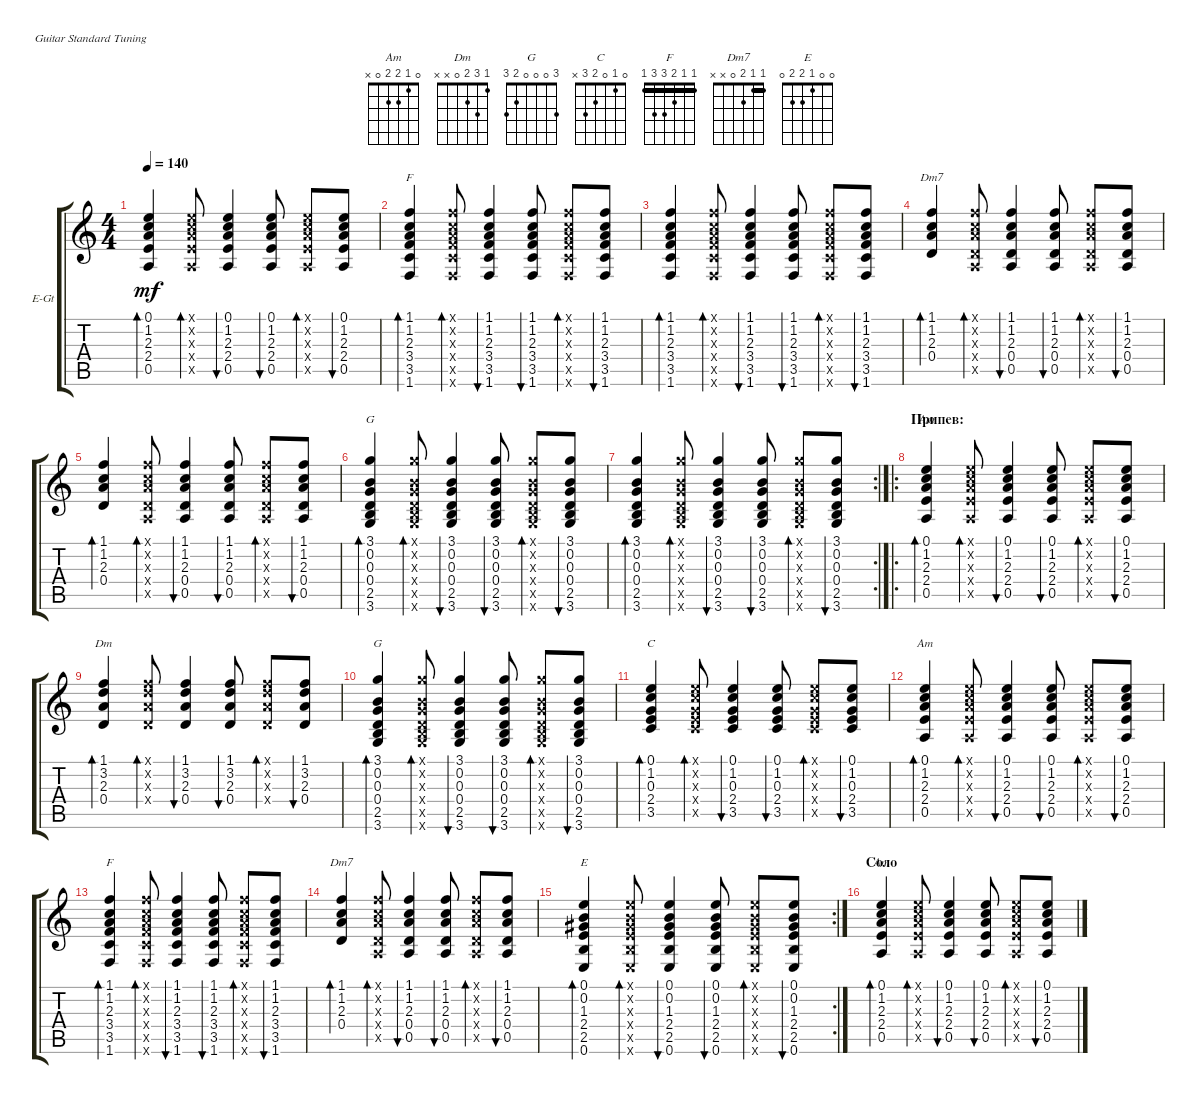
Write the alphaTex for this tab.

\defaultSystemsLayout 4
\bracketExtendMode groupsimilarinstruments
\firstSystemTrackNameOrientation horizontal
\otherSystemsTrackNameOrientation horizontal
\track ("Electric Guitar" "E-Gt") {instrument electricguitarclean}
\staff {score tabs}
\tuning (E4 B3 G3 D3 A2 E2)
\chord ("Am" 0 1 2 2 0 x)
\chord ("Dm" 1 3 2 0 x x)
\chord ("G" 3 0 0 0 2 3)
\chord ("C" 0 1 0 2 3 x)
\chord ("F" 1 1 2 3 3 1) {barre (1 1)}
\chord ("Dm7" 1 1 2 0 x x) {barre 1}
\chord ("E" 0 0 1 2 2 0)
\ts (4 4)
\tempo 140
\clef g2
\ks c
(0.5 2.4 2.3 1.2 0.1).4{bd 30 dy mf} (0.5{x} 2.4{x} 2.3{x} 1.2{x} 0.1{x}).8{bd 30} (0.5 2.4 2.3 1.2 0.1).4{bu 30} (0.5 2.4 2.3 1.2 0.1).8{bu 30} (0.5{x} 2.4{x} 2.3{x} 1.2{x} 0.1{x}).8{bd 30} (0.5 2.4 2.3 1.2 0.1).8{bu 30} |
(3.5 3.4 2.3 1.2 1.1 1.6).4{bd 30 ch "F"} (3.5{x} 3.4{x} 2.3{x} 1.2{x} 1.1{x} 1.6{x}).8{bd 30} (3.5 3.4 2.3 1.2 1.1 1.6).4{bu 30} (3.5 3.4 2.3 1.2 1.1 1.6).8{bu 30} (3.5{x} 3.4{x} 2.3{x} 1.2{x} 1.1{x} 1.6{x}).8{bd 30} (3.5 3.4 2.3 1.2 1.1 1.6).8{bu 30} |
(3.5 3.4 2.3 1.2 1.1 1.6).4{bd 30} (3.5{x} 3.4{x} 2.3{x} 1.2{x} 1.1{x} 1.6{x}).8{bd 30} (3.5 3.4 2.3 1.2 1.1 1.6).4{bu 30} (3.5 3.4 2.3 1.2 1.1 1.6).8{bu 30} (3.5{x} 3.4{x} 2.3{x} 1.2{x} 1.1{x} 1.6{x}).8{bd 30} (3.5 3.4 2.3 1.2 1.1 1.6).8{bu 30} |
(0.4 2.3 1.2 1.1).4{bd 30 ch "Dm7"} (0.5{x} 0.4{x} 2.3{x} 1.2{x} 1.1{x}).8{bd 30} (0.5 0.4 2.3 1.2 1.1).4{bu 30} (0.5 0.4 2.3 1.2 1.1).8{bu 30} (0.5{x} 0.4{x} 2.3{x} 1.2{x} 1.1{x}).8{bd 30} (0.5 0.4 2.3 1.2 1.1).8{bu 30} |
(0.4 2.3 1.2 1.1).4{bd 30} (0.5{x} 0.4{x} 2.3{x} 1.2{x} 1.1{x}).8{bd 30} (0.5 0.4 2.3 1.2 1.1).4{bu 30} (0.5 0.4 2.3 1.2 1.1).8{bu 30} (0.5{x} 0.4{x} 2.3{x} 1.2{x} 1.1{x}).8{bd 30} (0.5 0.4 2.3 1.2 1.1).8{bu 30} |
(2.5 0.4 0.3 0.2 3.1 3.6).4{bd 30 ch "G"} (2.5{x} 0.4{x} 0.3{x} 0.2{x} 3.1{x} 3.6{x}).8{bd 30} (2.5 0.4 0.3 0.2 3.1 3.6).4{bu 30} (2.5 0.4 0.3 0.2 3.1 3.6).8{bu 30} (2.5{x} 0.4{x} 0.3{x} 0.2{x} 3.1{x} 3.6{x}).8{bd 30} (2.5 0.4 0.3 0.2 3.1 3.6).8{bu 30} |
\rc 2
(2.5 0.4 0.3 0.2 3.1 3.6).4{bd 30} (2.5{x} 0.4{x} 0.3{x} 0.2{x} 3.1{x} 3.6{x}).8{bd 30} (2.5 0.4 0.3 0.2 3.1 3.6).4{bu 30} (2.5 0.4 0.3 0.2 3.1 3.6).8{bu 30} (2.5{x} 0.4{x} 0.3{x} 0.2{x} 3.1{x} 3.6{x}).8{bd 30} (2.5 0.4 0.3 0.2 3.1 3.6).8{bu 30} |
\ro
\section ("" "Припев:")
(0.5 2.4 2.3 1.2 0.1).4{bd 30 ch "Am"} (0.5{x} 2.4{x} 2.3{x} 1.2{x} 0.1{x}).8{bd 30} (0.5 2.4 2.3 1.2 0.1).4{bu 30} (0.5 2.4 2.3 1.2 0.1).8{bu 30} (0.5{x} 2.4{x} 2.3{x} 1.2{x} 0.1{x}).8{bd 30} (0.5 2.4 2.3 1.2 0.1).8{bu 30} |
(0.4 2.3 3.2 1.1).4{bd 30 ch "Dm"} (0.4{x} 2.3{x} 3.2{x} 1.1{x}).8{bd 30} (0.4 2.3 3.2 1.1).4{bu 30} (0.4 2.3 3.2 1.1).8{bu 30} (0.4{x} 2.3{x} 3.2{x} 1.1{x}).8{bd 30} (0.4 2.3 3.2 1.1).8{bu 30} |
(2.5 0.4 0.3 0.2 3.1 3.6).4{bd 30 ch "G"} (2.5{x} 0.4{x} 0.3{x} 0.2{x} 3.1{x} 3.6{x}).8{bd 30} (2.5 0.4 0.3 0.2 3.1 3.6).4{bu 30} (2.5 0.4 0.3 0.2 3.1 3.6).8{bu 30} (2.5{x} 0.4{x} 0.3{x} 0.2{x} 3.1{x} 3.6{x}).8{bd 30} (2.5 0.4 0.3 0.2 3.1 3.6).8{bu 30} |
(3.5 2.4 0.3 1.2 0.1).4{bd 30 ch "C"} (3.5{x} 2.4{x} 0.3{x} 1.2{x} 0.1{x}).8{bd 30} (3.5 2.4 0.3 1.2 0.1).4{bu 30} (3.5 2.4 0.3 1.2 0.1).8{bu 30} (3.5{x} 2.4{x} 0.3{x} 1.2{x} 0.1{x}).8{bd 30} (3.5 2.4 0.3 1.2 0.1).8{bu 30} |
(0.5 2.4 2.3 1.2 0.1).4{bd 30 ch "Am"} (0.5{x} 2.4{x} 2.3{x} 1.2{x} 0.1{x}).8{bd 30} (0.5 2.4 2.3 1.2 0.1).4{bu 30} (0.5 2.4 2.3 1.2 0.1).8{bu 30} (0.5{x} 2.4{x} 2.3{x} 1.2{x} 0.1{x}).8{bd 30} (0.5 2.4 2.3 1.2 0.1).8{bu 30} |
(3.5 3.4 2.3 1.2 1.1 1.6).4{bd 30 ch "F"} (3.5{x} 3.4{x} 2.3{x} 1.2{x} 1.1{x} 1.6{x}).8{bd 30} (3.5 3.4 2.3 1.2 1.1 1.6).4{bu 30} (3.5 3.4 2.3 1.2 1.1 1.6).8{bu 30} (3.5{x} 3.4{x} 2.3{x} 1.2{x} 1.1{x} 1.6{x}).8{bd 30} (3.5 3.4 2.3 1.2 1.1 1.6).8{bu 30} |
(0.4 2.3 1.2 1.1).4{bd 30 ch "Dm7"} (0.5{x} 0.4{x} 2.3{x} 1.2{x} 1.1{x}).8{bd 30} (0.5 0.4 2.3 1.2 1.1).4{bu 30} (0.5 0.4 2.3 1.2 1.1).8{bu 30} (0.5{x} 0.4{x} 2.3{x} 1.2{x} 1.1{x}).8{bd 30} (0.5 0.4 2.3 1.2 1.1).8{bu 30} |
\rc 2
(2.5 2.4 1.3 0.2 0.1 0.6).4{bd 30 ch "E"} (2.5{x} 2.4{x} 1.3{x} 0.2{x} 0.1{x} 0.6{x}).8{bd 30} (2.5 2.4 1.3 0.2 0.1 0.6).4{bu 30} (2.5 2.4 1.3 0.2 0.1 0.6).8{bu 30} (2.5{x} 2.4{x} 1.3{x} 0.2{x} 0.1{x} 0.6{x}).8{bd 30} (2.5 2.4 1.3 0.2 0.1 0.6).8{bu 30} |
\section ("" "Соло")
(0.5 2.4 2.3 1.2 0.1).4{bd 30 ch "Am"} (0.5{x} 2.4{x} 2.3{x} 1.2{x} 0.1{x}).8{bd 30} (0.5 2.4 2.3 1.2 0.1).4{bu 30} (0.5 2.4 2.3 1.2 0.1).8{bu 30} (0.5{x} 2.4{x} 2.3{x} 1.2{x} 0.1{x}).8{bd 30} (0.5 2.4 2.3 1.2 0.1).8{bu 30}
